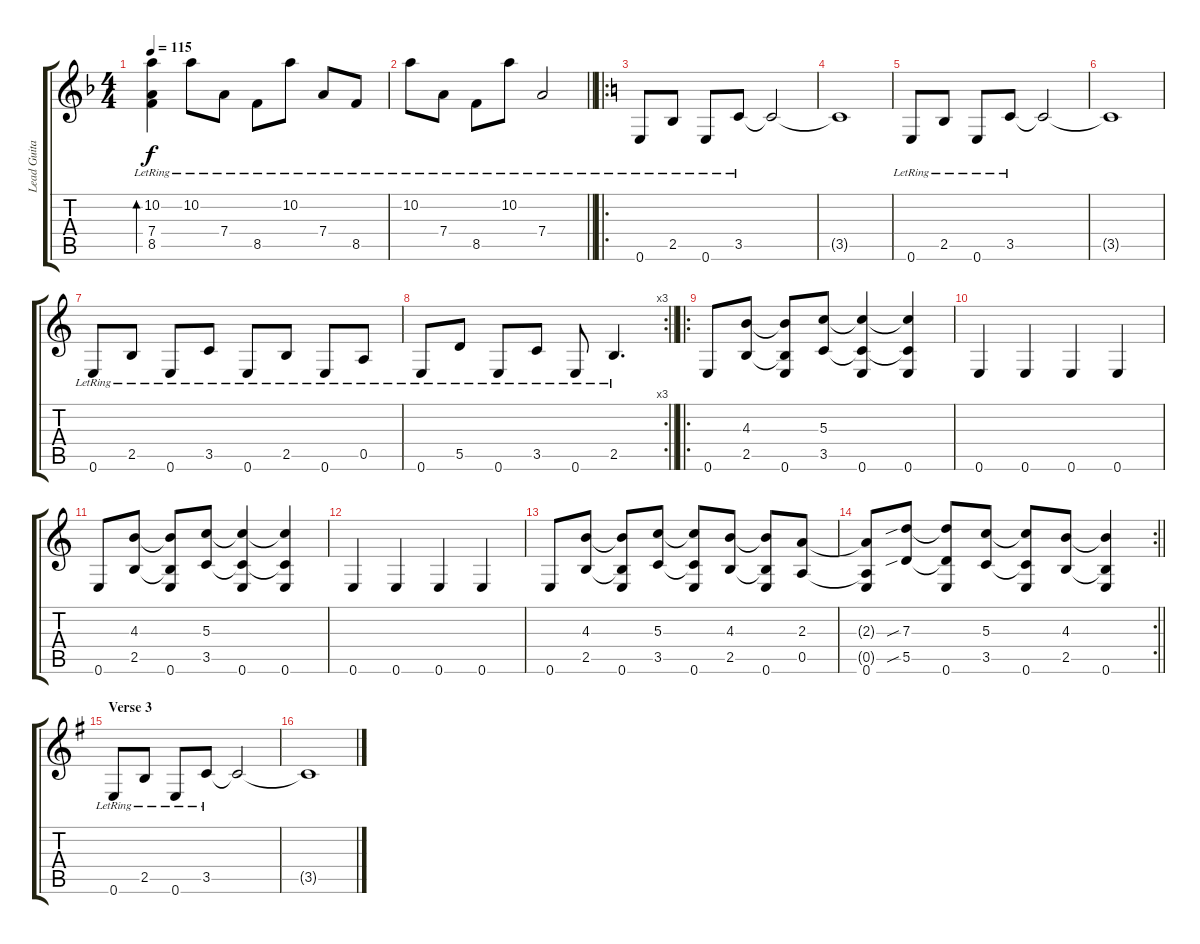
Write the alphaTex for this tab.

\track ("Lead Guitar" "Lead Guita") {instrument overdrivenguitar}
\staff {score tabs}
\tuning (E4 B3 G3 D3 A2 E2) {hide}
\ts (4 4)
\tempo 115
\clef g2
\ks f
(10.2{lr} 7.4{lr} 8.5{lr}).4{bd 120 dy f} 10.2{lr}.8 7.4{lr}.8 8.5{lr}.8 10.2{lr}.8 7.4{lr}.8 8.5{lr}.8 |
\barLineRight lightlight
10.2{lr}.8 7.4{lr}.8 8.5{lr}.8 10.2{lr}.8 7.4{lr}.2 |
\ro
\ks c
0.6{lr}.8 2.5{lr}.8 0.6{lr}.8 3.5{lr}.8 3.5{t}.2 |
3.5{t}.1 |
0.6{lr}.8 2.5{lr}.8 0.6{lr}.8 3.5{lr}.8 3.5{t}.2 |
3.5{t}.1 |
0.6{lr}.8 2.5{lr}.8 0.6{lr}.8 3.5{lr}.8 0.6{lr}.8 2.5{lr}.8 0.6{lr}.8 0.5{lr}.8 |
\rc 3
\barLineRight lightlight
0.6{lr}.8 5.5{lr}.8 0.6{lr}.8 3.5{lr}.8 0.6{lr}.8 2.5{lr}.4{d} |
\ro
0.6.8 (4.3 2.5).8 (4.3{t} 2.5{t} 0.6).8 (5.3 3.5).8 (5.3{t} 3.5{t} 0.6).4 (5.3{t} 3.5{t} 0.6).4 |
0.6.4 0.6.4 0.6.4 0.6.4 |
0.6.8 (4.3 2.5).8 (4.3{t} 2.5{t} 0.6).8 (5.3 3.5).8 (5.3{t} 3.5{t} 0.6).4 (5.3{t} 3.5{t} 0.6).4 |
0.6.4 0.6.4 0.6.4 0.6.4 |
0.6.8 (4.3 2.5).8 (4.3{t} 2.5{t} 0.6).8 (5.3 3.5).8 (5.3{t} 3.5{t} 0.6).8 (4.3 2.5).8 (4.3{t} 2.5{t} 0.6).8 (2.3 0.5).8 |
\rc 2
\barLineRight lightlight
(2.3{t} 0.5{t} 0.6).8 (7.3{sib} 5.5{sib}).8 (7.3{t} 5.5{t} 0.6).8 (5.3 3.5).8 (5.3{t} 3.5{t} 0.6).8 (4.3 2.5).8 (4.3{t} 2.5{t} 0.6).4 |
\section ("" "Verse 3")
\ks g
0.6{lr}.8{instrument overdrivenguitar} 2.5{lr}.8 0.6{lr}.8 3.5{lr}.8 3.5{t}.2 |
3.5{t}.1
